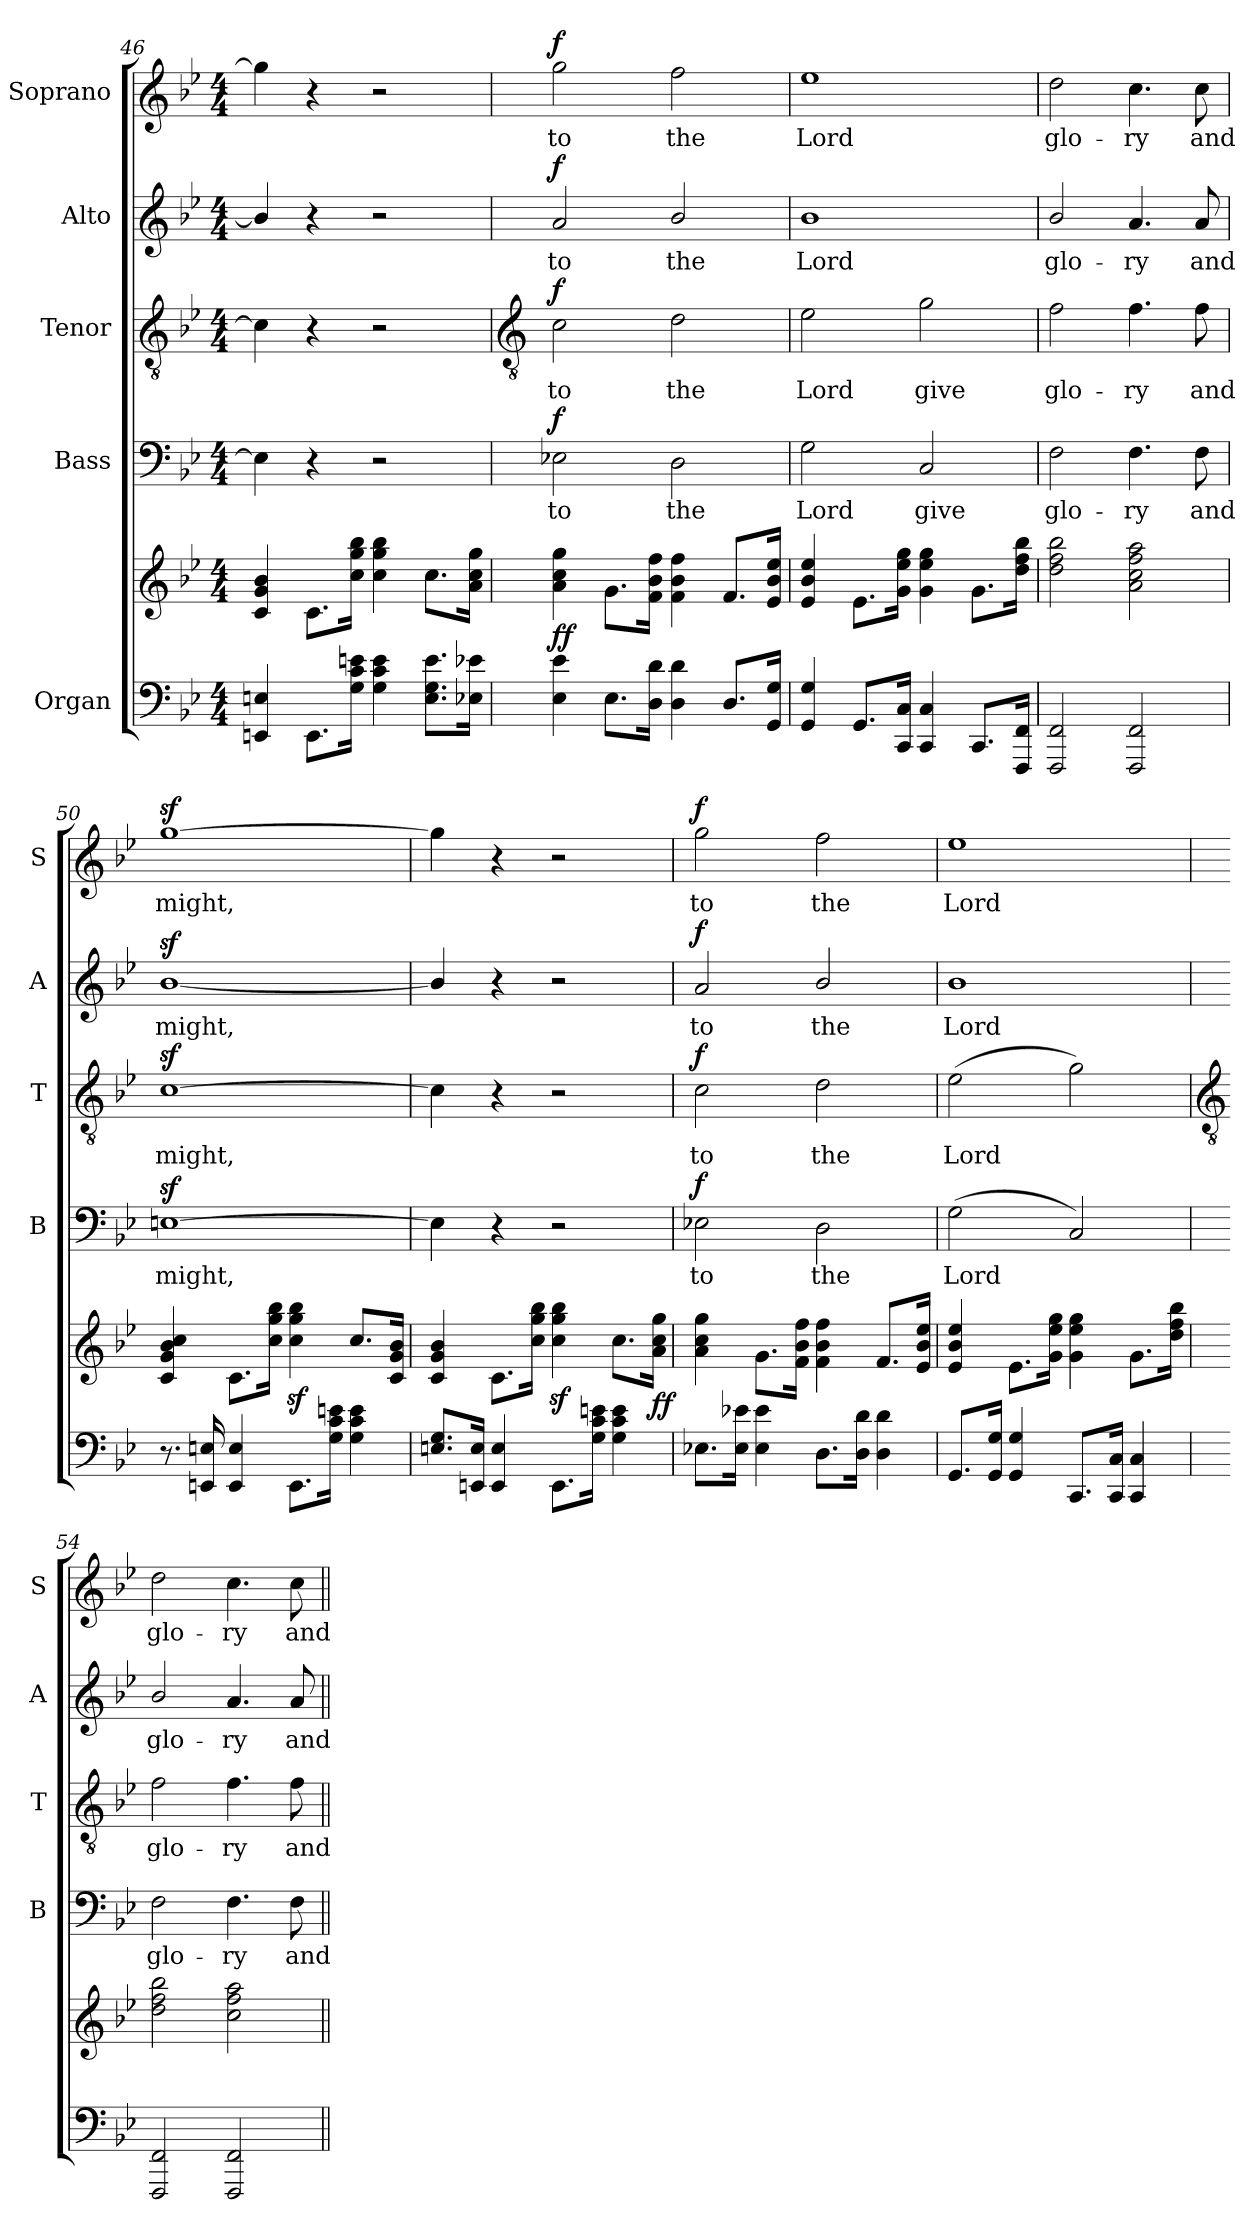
**kern	**kern	**dynam	**kern	**text	**dynam	**kern	**text	**dynam	**kern	**text	**dynam	**kern	**text	**dynam
*part5	*part5	*part5	*part4	*part4	*part4	*part3	*part3	*part3	*part2	*part2	*part2	*part1	*part1	*part1
*staff6	*staff5	*staff5/6	*staff4	*staff4	*staff4	*staff3	*staff3	*staff3	*staff2	*staff2	*staff2	*staff1	*staff1	*staff1
*I"Organ	*	*	*I"Bass	*	*	*I"Tenor	*	*	*I"Alto	*	*	*I"Soprano	*	*
*	*	*	*I'B	*	*	*I'T	*	*	*I'A	*	*	*I'S	*	*
*clefF4	*clefG2	*	*clefF4	*	*	*clefGv2	*	*	*clefG2	*	*	*clefG2	*	*
*k[b-e-]	*k[b-e-]	*	*k[b-e-]	*	*	*k[b-e-]	*	*	*k[b-e-]	*	*	*k[b-e-]	*	*
*B-:	*B-:	*	*B-:	*	*	*B-:	*	*	*B-:	*	*	*B-:	*	*
*M4/4	*M4/4	*	*M4/4	*	*	*M4/4	*	*	*M4/4	*	*	*M4/4	*	*
=46	=46	=46	=46	=46	=46	=46	=46	=46	=46	=46	=46	=46	=46	=46
4EEn 4En	4c 4g 4b-	.	4E]	.	.	4c]	.	.	4b-/]	.	.	4gg]	.	.
8.EEL	8.cL	.	4r	.	.	4r	.	.	4r	.	.	4r	.	.
16G 16c 16enJ	16cc 16gg 16bb-J	.	.	.	.	.	.	.	.	.	.	.	.	.
4G 4c 4e	4cc 4gg 4bb-	.	2r	.	.	2r	.	.	2r	.	.	2r	.	.
8.E 8.G 8.eL	8.ccL	.	.	.	.	.	.	.	.	.	.	.	.	.
16E-X 16e-XJ	16a 16cc 16ggJ	.	.	.	.	.	.	.	.	.	.	.	.	.
!!LO:LB:g=z
=47	=47	=47	=47	=47	=47	=47	=47	=47	=47	=47	=47	=47	=47	=47
*	*	*	*	*	*	*clefGv2	*	*	*	*	*	*	*	*
!	!	!LO:DY:b	!	!LO:LY:b	!LO:DY:b	!	!LO:LY:b	!LO:DY:b	!	!LO:LY:b	!LO:DY:b	!	!LO:LY:b	!LO:DY:b
4E- 4e-	4a 4cc 4gg	ff	2E-X	to	f	2c	to	f	2a	to	f	2gg	to	f
8.E-L	8.gL	.	.	.	.	.	.	.	.	.	.	.	.	.
16D 16dJ	16f 16b- 16ffJ	.	.	.	.	.	.	.	.	.	.	.	.	.
!	!	!	!	!LO:LY:b	!	!	!LO:LY:b	!	!	!LO:LY:b	!	!	!LO:LY:b	!
4D 4d	4f 4b- 4ff	.	2D	the	.	2d	the	.	2b-/	the	.	2ff	the	.
8.DL	8.fL	.	.	.	.	.	.	.	.	.	.	.	.	.
16GG 16GJ	16e- 16b- 16ee-J	.	.	.	.	.	.	.	.	.	.	.	.	.
=48	=48	=48	=48	=48	=48	=48	=48	=48	=48	=48	=48	=48	=48	=48
!	!	!	!	!LO:LY:b	!	!	!LO:LY:b	!	!	!LO:LY:b	!	!	!LO:LY:b	!
4GG 4G	4e- 4b- 4ee-	.	2G	Lord	.	2e-	Lord	.	1b-	Lord	.	1ee-	Lord	.
8.GGL	8.e-L	.	.	.	.	.	.	.	.	.	.	.	.	.
16CC 16CJ	16g 16ee- 16ggJ	.	.	.	.	.	.	.	.	.	.	.	.	.
!	!	!	!	!LO:LY:b	!	!	!LO:LY:b	!	!	!	!	!	!	!
4CC 4C	4g 4ee- 4gg	.	2C	give	.	2g	give	.	.	.	.	.	.	.
8.CCL	8.gL	.	.	.	.	.	.	.	.	.	.	.	.	.
16FFF 16FFJ	16dd 16ff 16bb-J	.	.	.	.	.	.	.	.	.	.	.	.	.
=49	=49	=49	=49	=49	=49	=49	=49	=49	=49	=49	=49	=49	=49	=49
!	!	!	!	!LO:LY:b	!	!	!LO:LY:b	!	!	!LO:LY:b	!	!	!LO:LY:b	!
2FFF 2FF	2dd 2ff 2bb-	.	2F	glo-	.	2f	glo-	.	2b-/	glo-	.	2dd	glo-	.
!	!	!	!	!LO:LY:b	!	!	!LO:LY:b	!	!	!LO:LY:b	!	!	!LO:LY:b	!
2FFF 2FF	2a 2cc 2ff 2aa	.	4.F	-ry	.	4.f	-ry	.	4.a	-ry	.	4.cc	-ry	.
!	!	!	!	!LO:LY:b	!	!	!LO:LY:b	!	!	!LO:LY:b	!	!	!LO:LY:b	!
.	.	.	8F	and	.	8f	and	.	8a	and	.	8cc	and	.
=50	=50	=50	=50	=50	=50	=50	=50	=50	=50	=50	=50	=50	=50	=50
!	!	!	!	!LO:LY:b	!	!	!LO:LY:b	!	!	!LO:LY:b	!	!	!LO:LY:b	!
8.r	4c 4g 4b- 4cc	.	[1Enz<	might,	.	[1cz<	might,	.	[1b-z</	might,	.	[1ggz<	might,	.
16EEn 16En	.	.	.	.	.	.	.	.	.	.	.	.	.	.
4EE 4E	8.cL	.	.	.	.	.	.	.	.	.	.	.	.	.
.	16cc 16gg 16bb-J	.	.	.	.	.	.	.	.	.	.	.	.	.
8.EEL	4ccz< 4ggz< 4bb-z<	.	.	.	.	.	.	.	.	.	.	.	.	.
16G 16c 16enJ	.	.	.	.	.	.	.	.	.	.	.	.	.	.
4G 4c 4e	8.ccL	.	.	.	.	.	.	.	.	.	.	.	.	.
.	16c 16g 16b-J	.	.	.	.	.	.	.	.	.	.	.	.	.
=51	=51	=51	=51	=51	=51	=51	=51	=51	=51	=51	=51	=51	=51	=51
8.En 8.GL	4c 4g 4b-	.	4E]	.	.	4c]	.	.	4b-/]	.	.	4gg]	.	.
16EEn 16EJ	.	.	.	.	.	.	.	.	.	.	.	.	.	.
4EE 4E	8.cL	.	4r	.	.	4r	.	.	4r	.	.	4r	.	.
.	16cc 16gg 16bb-J	.	.	.	.	.	.	.	.	.	.	.	.	.
8.EEL	4ccz< 4ggz< 4bb-z<	.	2r	.	.	2r	.	.	2r	.	.	2r	.	.
16G 16c 16enJ	.	.	.	.	.	.	.	.	.	.	.	.	.	.
4G 4c 4e	8.ccL	.	.	.	.	.	.	.	.	.	.	.	.	.
!	!	!LO:DY:b	!	!	!	!	!	!	!	!	!	!	!	!
.	16a 16cc 16ggJ	ff	.	.	.	.	.	.	.	.	.	.	.	.
=52	=52	=52	=52	=52	=52	=52	=52	=52	=52	=52	=52	=52	=52	=52
!	!	!	!	!LO:LY:b	!LO:DY:b	!	!LO:LY:b	!LO:DY:b	!	!LO:LY:b	!LO:DY:b	!	!LO:LY:b	!LO:DY:b
8.E-XL	4a 4cc 4gg	.	2E-X	to	f	2c	to	f	2a	to	f	2gg	to	f
16E- 16e-XJ	.	.	.	.	.	.	.	.	.	.	.	.	.	.
4E- 4e-	8.gL	.	.	.	.	.	.	.	.	.	.	.	.	.
.	16f 16b- 16ffJ	.	.	.	.	.	.	.	.	.	.	.	.	.
!	!	!	!	!LO:LY:b	!	!	!LO:LY:b	!	!	!LO:LY:b	!	!	!LO:LY:b	!
8.DL	4f 4b- 4ff	.	2D	the	.	2d	the	.	2b-/	the	.	2ff	the	.
16D 16dJ	.	.	.	.	.	.	.	.	.	.	.	.	.	.
4D 4d	8.fL	.	.	.	.	.	.	.	.	.	.	.	.	.
.	16e- 16b- 16ee-J	.	.	.	.	.	.	.	.	.	.	.	.	.
=53	=53	=53	=53	=53	=53	=53	=53	=53	=53	=53	=53	=53	=53	=53
!	!	!	!	!LO:LY:b	!	!	!LO:LY:b	!	!	!LO:LY:b	!	!	!LO:LY:b	!
8.GGL	4e- 4b- 4ee-	.	(<2G	Lord	.	(>2e-	Lord	.	1b-	Lord	.	1ee-	Lord	.
16GG 16GJ	.	.	.	.	.	.	.	.	.	.	.	.	.	.
4GG 4G	8.e-L	.	.	.	.	.	.	.	.	.	.	.	.	.
.	16g 16ee- 16ggJ	.	.	.	.	.	.	.	.	.	.	.	.	.
8.CCL	4g 4ee- 4gg	.	2C)	.	.	2g)	.	.	.	.	.	.	.	.
16CC 16CJ	.	.	.	.	.	.	.	.	.	.	.	.	.	.
4CC 4C	8.gL	.	.	.	.	.	.	.	.	.	.	.	.	.
.	16dd 16ff 16bb-J	.	.	.	.	.	.	.	.	.	.	.	.	.
!!LO:LB:g=z
=54	=54	=54	=54	=54	=54	=54	=54	=54	=54	=54	=54	=54	=54	=54
*	*	*	*	*	*	*clefGv2	*	*	*	*	*	*	*	*
!	!	!	!	!LO:LY:b	!	!	!LO:LY:b	!	!	!LO:LY:b	!	!	!LO:LY:b	!
2FFF 2FF	2dd 2ff 2bb-	.	2F	glo-	.	2f	glo-	.	2b-/	glo-	.	2dd	glo-	.
!	!	!	!	!LO:LY:b	!	!	!LO:LY:b	!	!	!LO:LY:b	!	!	!LO:LY:b	!
2FFF 2FF	2cc 2ff 2aa	.	4.F	-ry	.	4.f	-ry	.	4.a	-ry	.	4.cc	-ry	.
!	!	!	!	!LO:LY:b	!	!	!LO:LY:b	!	!	!LO:LY:b	!	!	!LO:LY:b	!
.	.	.	8F	and	.	8f	and	.	8a	and	.	8cc	and	.
=||	=||	=||	=||	=||	=||	=||	=||	=||	=||	=||	=||	=||	=||	=||
*-	*-	*-	*-	*-	*-	*-	*-	*-	*-	*-	*-	*-	*-	*-
